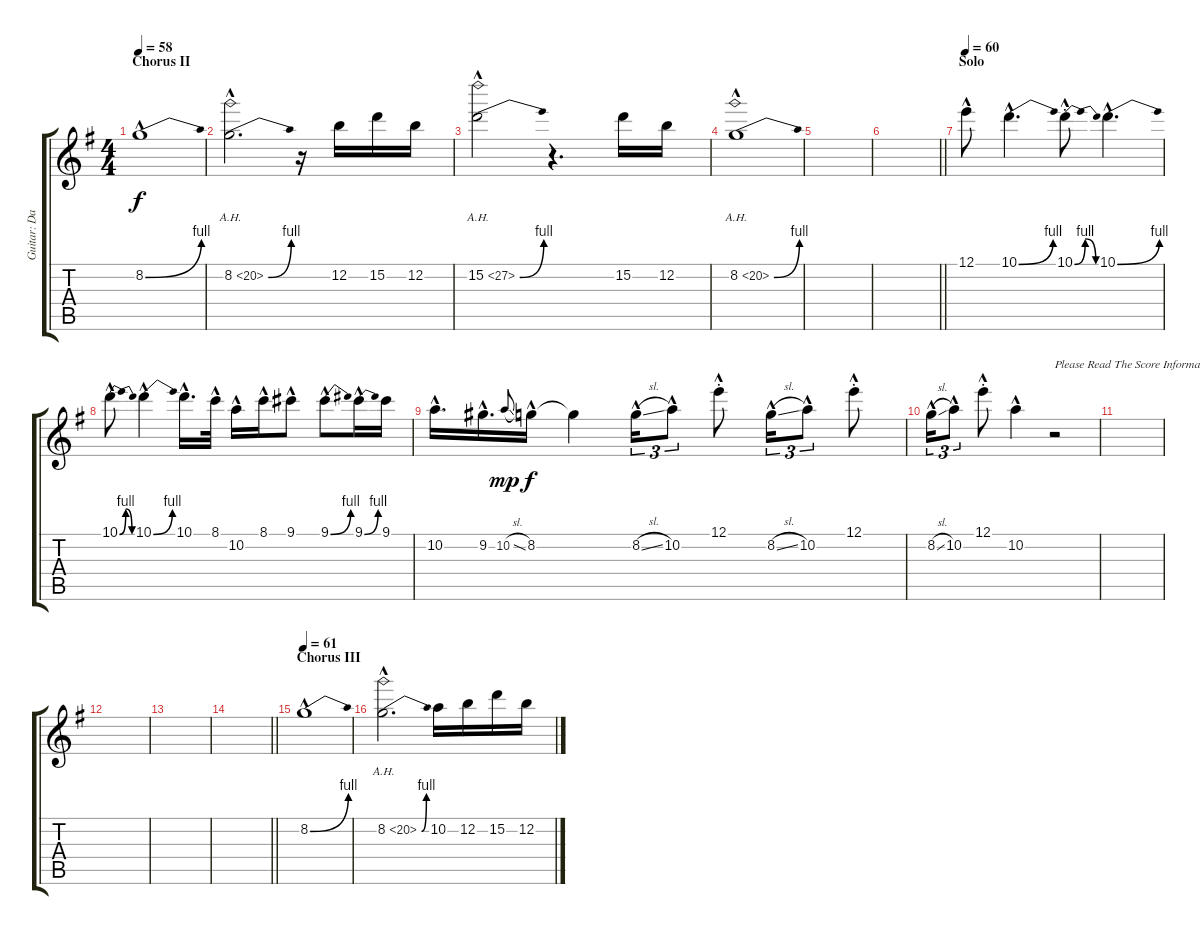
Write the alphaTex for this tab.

\track ("Guitar: Dave" "Guitar: Da") {instrument electricguitarjazz}
\staff {score tabs}
\tuning (E4 B3 G3 D3 A2 E2) {hide}
\ts (4 4)
\section ("" "Chorus II")
\tempo 58
\clef g2
\ks g
8.2{be (bend 0 0 60 4) hac}.1{dy f} |
8.2{be (bend 0 0 60 4) ah 12 hac}.2{d} r.16 12.2.16 15.2.16 12.2.16 |
15.2{be (bend 0 0 60 4) ah 12 hac}.2 r.4{d} 15.2.16 12.2.16 |
8.2{be (bend 0 0 60 4) ah 12 hac}.1 |
|
\barLineRight lightlight
|
\section ("" "Solo")
\tempo 60
12.1{hac}.8 10.1{be (bend 0 0 60 4) hac}.4{d} 10.1{be (bendrelease 0 0 10 4 50 4 60 0) hac st}.8 10.1{be (bend 0 0 60 4) hac}.4{d} |
10.1{be (bendrelease 0 0 10 4 50 4 60 0) hac}.8 10.1{be (bend 0 0 60 4) hac}.4 10.1{hac}.16{d} 8.1{hac}.32 10.2{hac}.16 8.1{hac}.16 9.1{hac}.8 9.1{be (bend 0 0 60 4) hac}.8 9.1{be (bend 0 0 60 4) hac}.16 9.1.16 |
10.2{hac}.16{d} 9.2{hac}.16{d} 10.2{sl}.8{gr onbeat dy mp} 8.2{hac}.16{dy f} 8.2{t}.4 8.2{sl hac}.16{tu (3 2)} 10.2{hac}.8{tu (3 2)} 12.1{hac st}.8 8.2{sl hac}.16{tu (3 2)} 10.2{hac}.8{tu (3 2)} 12.1{hac st}.8 |
8.2{sl hac}.16{tu (3 2)} 10.2{hac}.8{tu (3 2)} 12.1{hac st}.8 10.2{hac}.4 r.2{txt "Please Read The Score Information!"} |
|
|
|
\barLineRight lightlight
|
\section ("" "Chorus III")
\tempo 61
8.2{be (bend 0 0 60 4) hac}.1 |
8.2{be (bend 0 0 60 4) ah 12 hac}.2{d} 10.2.16 12.2.16 15.2.16 12.2.16
